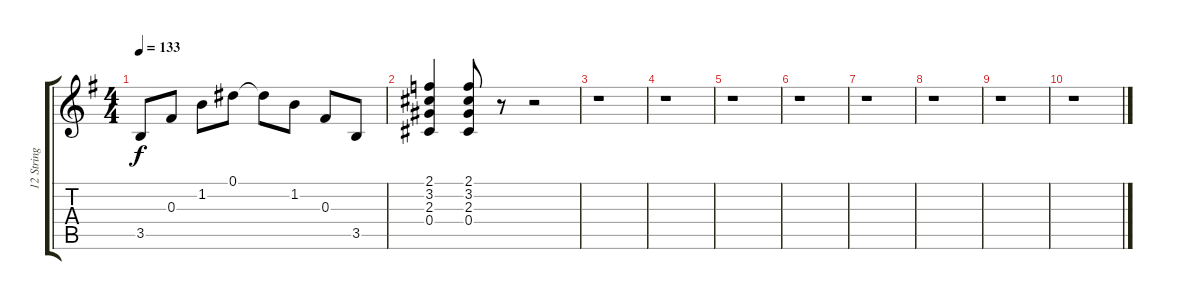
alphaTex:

\track ("12 String Acoustic Guitar 1" "12 String ") {instrument acousticguitarsteel}
\staff {score tabs}
\tuning (Eb4 Bb3 Gb3 Db3 Ab2 Eb2) {hide}
\ts (4 4)
\tempo 133
\clef g2
\ks g
3.5.8{dy f} 0.3.8 1.2.8 0.1.8 0.1{t}.8 1.2.8 0.3.8 3.5.8 |
(2.1 3.2 2.3 0.4).4 (2.1 3.2 2.3 0.4).8 r.8 r.2 |
r.1 |
r.1 |
r.1 |
r.1 |
r.1 |
r.1 |
r.1 |
r.1
